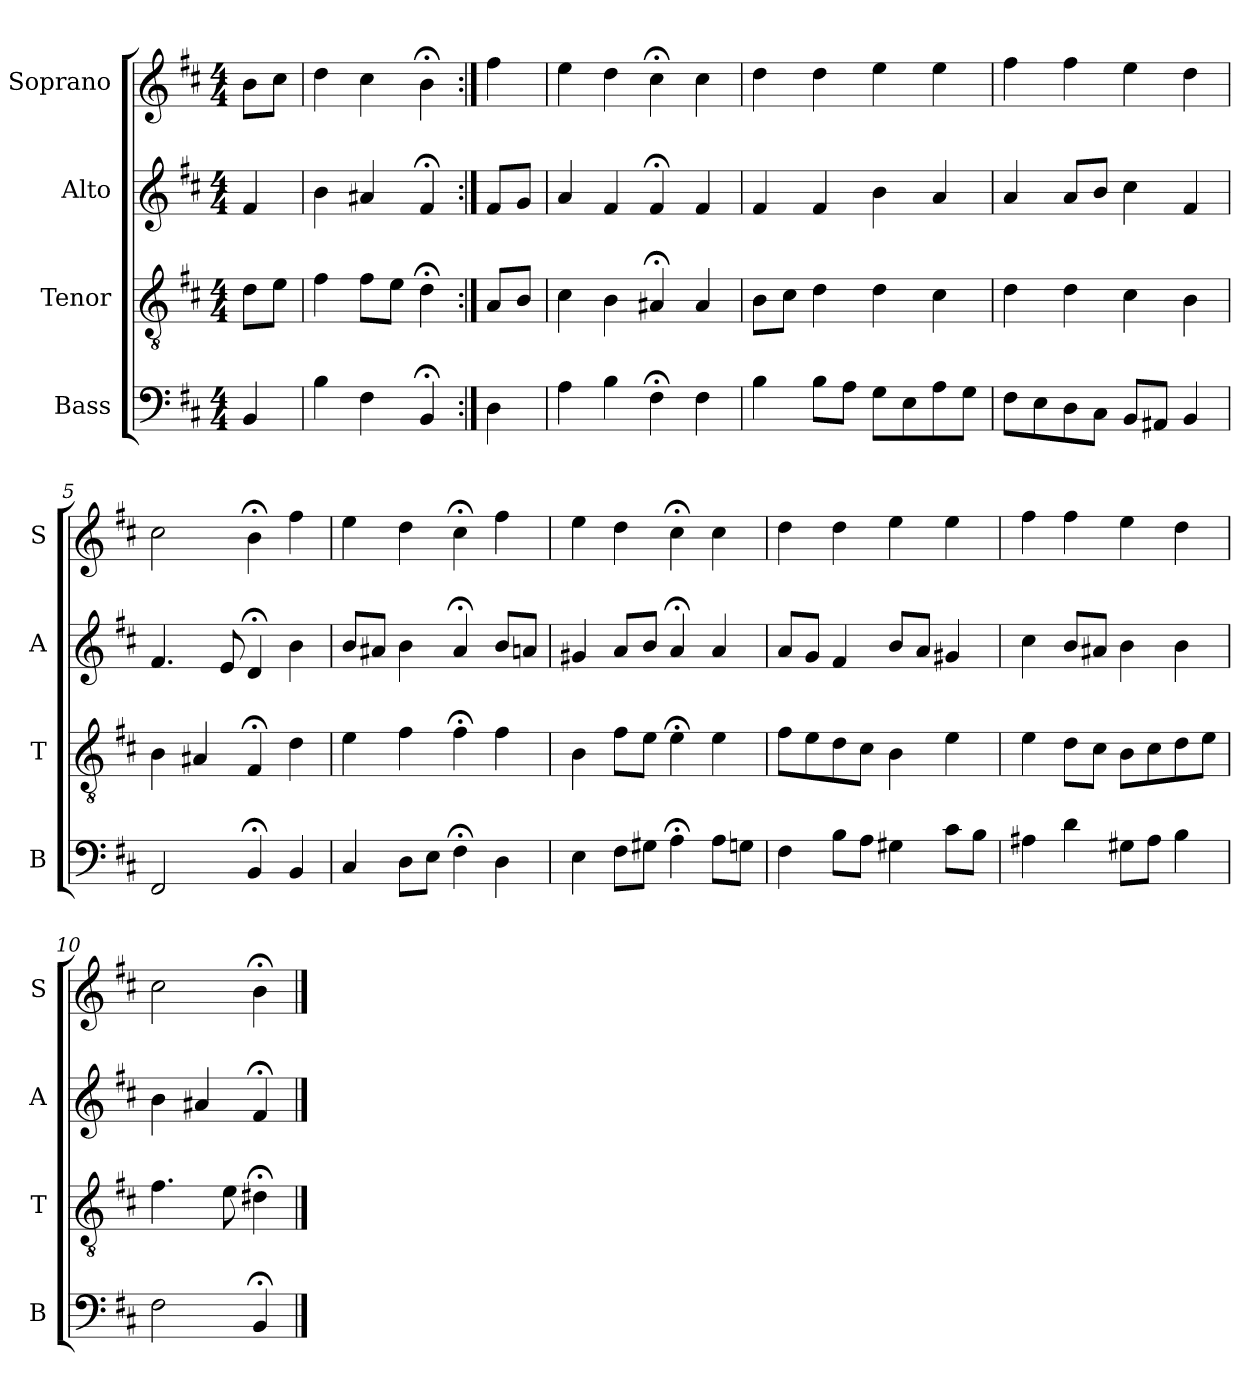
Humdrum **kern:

**kern	**kern	**kern	**kern
*part4	*part3	*part2	*part1
*staff4	*staff3	*staff2	*staff1
*I"Bass	*I"Tenor	*I"Alto	*I"Soprano
*I'B	*I'T	*I'A	*I'S
*clefF4	*clefGv2	*clefG2	*clefG2
*k[f#c#]	*k[f#c#]	*k[f#c#]	*k[f#c#]
*b:	*b:	*b:	*b:
*M4/4	*M4/4	*M4/4	*M4/4
*MM100	*MM100	*MM100	*MM100
=	=	=	=
4BB	8dL	4f#	8bL
.	8eJ	.	8cc#J
=1	=1	=1	=1
4B	4f#	4b	4dd
4F#	8f#L	4a#X	4cc#
.	8eJ	.	.
4BB;<	4d;<	4f#;<	4b;<
=:|!	=:|!	=:|!	=:|!
4D	8AL	8f#L	4ff#
.	8BJ	8gJ	.
=2	=2	=2	=2
4A	4c#	4a	4ee
4B	4B	4f#	4dd
4F#;<	4A#X;<	4f#;<	4cc#;<
4F#	4A#	4f#	4cc#
=3	=3	=3	=3
4B	8BL	4f#	4dd
.	8c#J	.	.
8BL	4d	4f#	4dd
8AJ	.	.	.
8GL	4d	4b	4ee
8E	.	.	.
8A	4c#	4a	4ee
8GJ	.	.	.
=4	=4	=4	=4
8F#L	4d	4a	4ff#
8E	.	.	.
8D	4d	8aL	4ff#
8C#J	.	8bJ	.
8BBL	4c#	4cc#	4ee
8AA#XJ	.	.	.
4BB	4B	4f#	4dd
=5	=5	=5	=5
2FF#	4B	4.f#	2cc#
.	4A#X	.	.
.	.	8e	.
4BB;<	4F#;<	4d;<	4b;<
4BB	4d	4b	4ff#
=6	=6	=6	=6
4C#	4e	8bL	4ee
.	.	8a#XJ	.
8DL	4f#	4b	4dd
8EJ	.	.	.
4F#;<	4f#;<	4a#;<	4cc#;<
4D	4f#	8bL	4ff#
.	.	8anJ	.
=7	=7	=7	=7
4E	4B	4g#X	4ee
8F#L	8f#L	8aL	4dd
8G#XJ	8eJ	8bJ	.
4A;<	4e;<	4a;<	4cc#;<
8AL	4e	4a	4cc#
8GnJ	.	.	.
=8	=8	=8	=8
4F#	8f#L	8aL	4dd
.	8e	8gJ	.
8BL	8d	4f#	4dd
8AJ	8c#J	.	.
4G#X	4B	8bL	4ee
.	.	8aJ	.
8c#L	4e	4g#X	4ee
8BJ	.	.	.
=9	=9	=9	=9
4A#X	4e	4cc#	4ff#
4d	8dL	8bL	4ff#
.	8c#J	8a#XJ	.
8G#XL	8BL	4b	4ee
8A#J	8c#	.	.
4B	8d	4b	4dd
.	8eJ	.	.
=10	=10	=10	=10
2F#	4.f#	4b	2cc#
.	.	4a#X	.
.	8e	.	.
4BB;<	4d#X;<	4f#;<	4b;<
==	==	==	==
*-	*-	*-	*-
